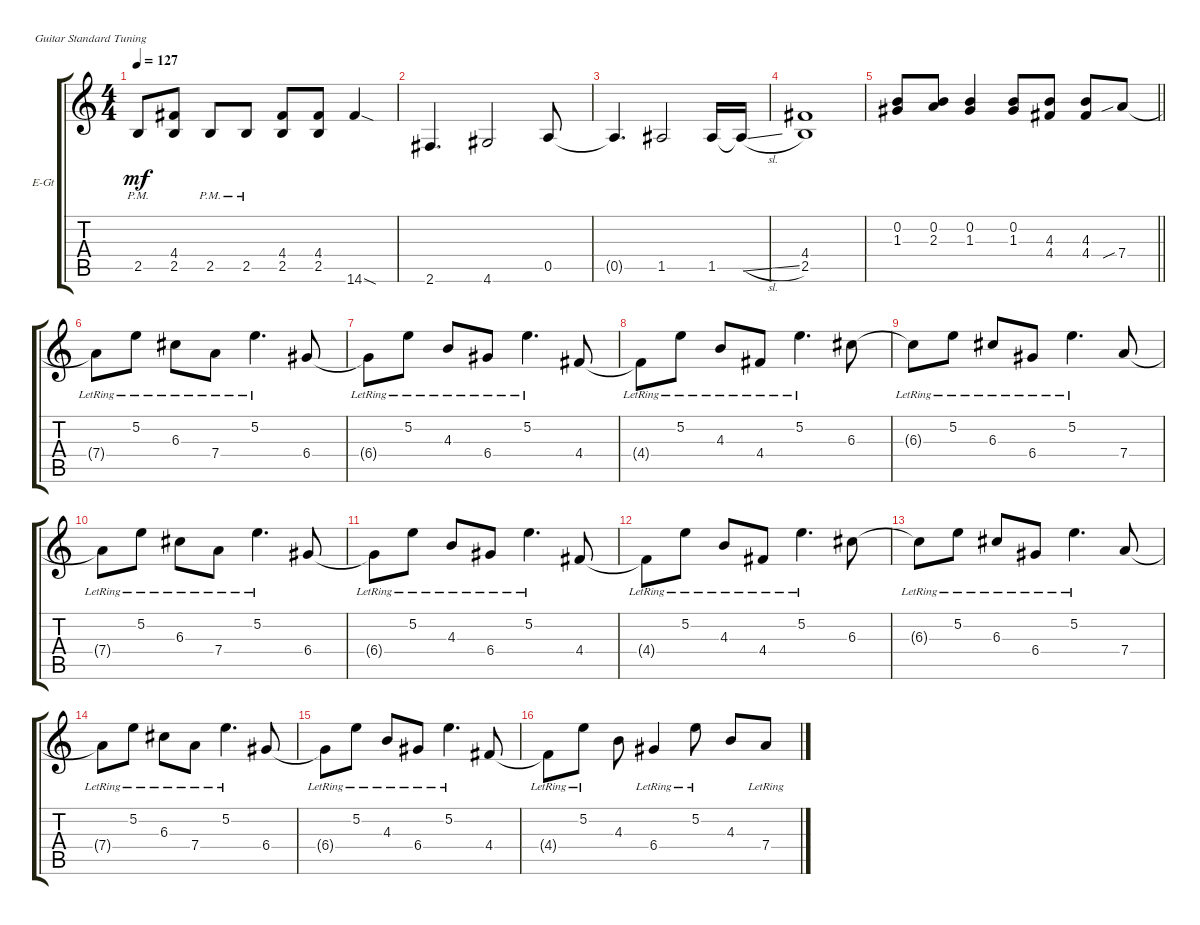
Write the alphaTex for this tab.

\defaultSystemsLayout 4
\bracketExtendMode groupsimilarinstruments
\firstSystemTrackNameOrientation horizontal
\otherSystemsTrackNameOrientation horizontal
\track ("Electric Guitar" "E-Gt") {instrument electricguitarclean}
\staff {score tabs}
\tuning (E4 B3 G3 D3 A2 E2)
\ts (4 4)
\tempo 127
\clef g2
\scale
0.25
\ks c
2.5{pm}.8{dy mf} (4.4 2.5).8 2.5{pm}.8 2.5{pm}.8 (4.4 2.5).8 (4.4 2.5).8 14.6{sod}.4 |
\scale
0.25 2.6.4{d} 4.6.2 0.5.8 |
\scale
0.25 0.5{t}.4{d} 1.5.2 1.5.16 1.5{sl t}.16 |
\scale
0.25 (4.4 2.5).1 |
\scale
0.25
\barLineRight lightlight
(0.2 1.3).8 (0.2 2.3).8 (0.2 1.3).4 (0.2 1.3).8 (4.3 4.4).8 (4.3 4.4).8 7.4{sib}.8 |
\scale
0.25 7.4{lr t}.8 5.2{lr}.8 6.3{lr}.8 7.4{lr}.8 5.2{lr}.4{d} 6.4.8 |
\scale
0.25 6.4{lr t}.8 5.2{lr}.8 4.3{lr}.8 6.4{lr}.8 5.2{lr}.4{d} 4.4.8 |
\scale
0.25 4.4{lr t}.8 5.2{lr}.8 4.3{lr}.8 4.4{lr}.8 5.2{lr}.4{d} 6.3.8 |
\scale
0.25 6.3{lr t}.8 5.2{lr}.8 6.3{lr}.8 6.4{lr}.8 5.2{lr}.4{d} 7.4.8 |
\scale
0.25 7.4{lr t}.8 5.2{lr}.8 6.3{lr}.8 7.4{lr}.8 5.2{lr}.4{d} 6.4.8 |
\scale
0.25 6.4{lr t}.8 5.2{lr}.8 4.3{lr}.8 6.4{lr}.8 5.2{lr}.4{d} 4.4.8 |
\scale
0.25 4.4{lr t}.8 5.2{lr}.8 4.3{lr}.8 4.4{lr}.8 5.2{lr}.4{d} 6.3.8 |
\scale
0.25 6.3{lr t}.8 5.2{lr}.8 6.3{lr}.8 6.4{lr}.8 5.2{lr}.4{d} 7.4.8 |
\scale
0.25 7.4{lr t}.8 5.2{lr}.8 6.3{lr}.8 7.4{lr}.8 5.2{lr}.4{d} 6.4.8 |
\scale
0.25 6.4{lr t}.8 5.2{lr}.8 4.3{lr}.8 6.4{lr}.8 5.2{lr}.4{d} 4.4.8 |
\scale
0.25 4.4{lr t}.8 5.2{lr}.8 4.3.8 6.4{lr}.4 5.2{lr}.8 4.3.8 7.4{lr}.8
